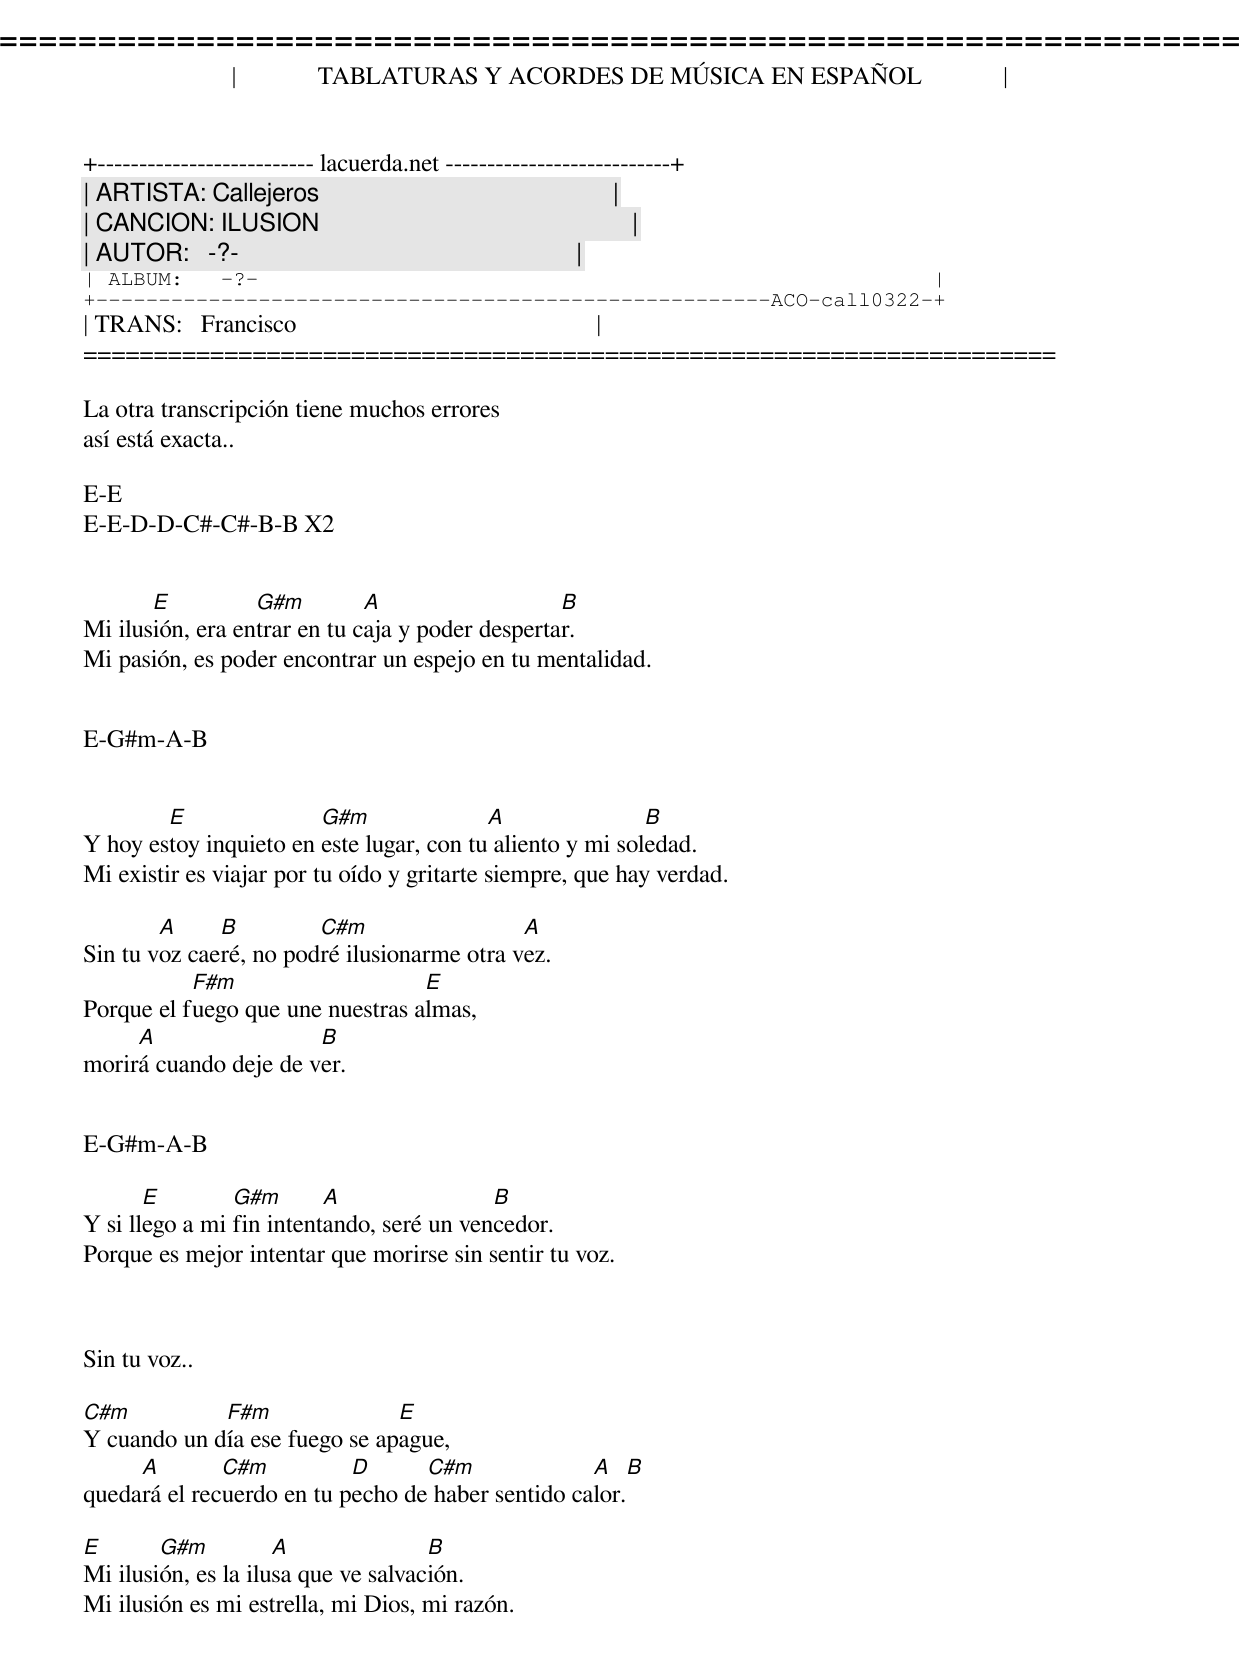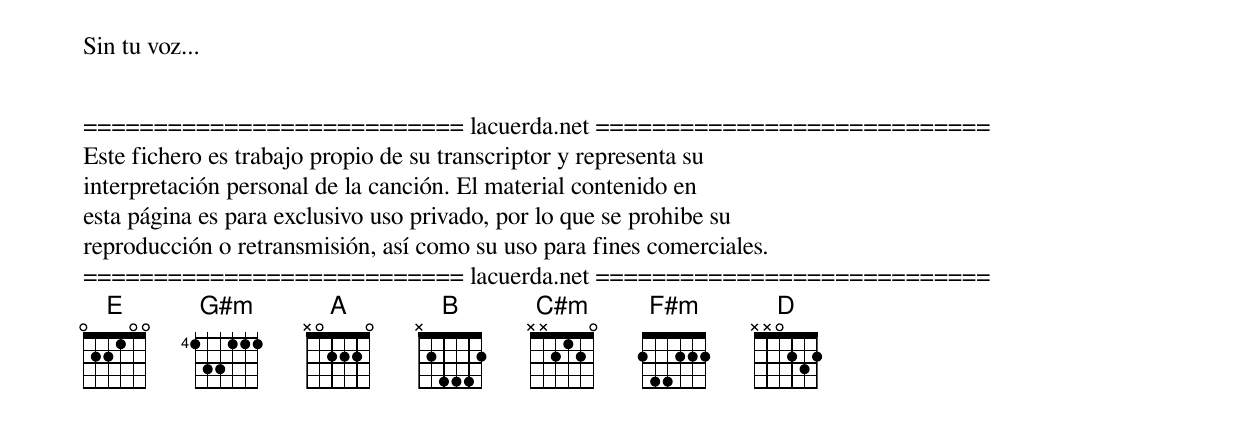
=====================================================================
|             TABLATURAS Y ACORDES DE MÚSICA EN ESPAÑOL             |
+-------------------------- lacuerda.net ---------------------------+
| ARTISTA: Callejeros                                               |
| CANCION: ILUSION                                                  |
| AUTOR:   -?-                                                      |
| ALBUM:   -?-                                                      |
+------------------------------------------------------ACO-call0322-+
| TRANS:   Francisco                                                |
=====================================================================

La otra transcripción tiene muchos errores
así está exacta..

E-E
E-E-D-D-C#-C#-B-B X2


       E          G#m         A                   B
Mi ilusión, era entrar en tu caja y poder despertar.
Mi pasión, es poder encontrar un espejo en tu mentalidad.


E-G#m-A-B


        E               G#m               A                B
Y hoy estoy inquieto en este lugar, con tu aliento y mi soledad.
Mi existir es viajar por tu oído y gritarte siempre, que hay verdad.

        A     B         C#m                  A
Sin tu voz caeré, no podré ilusionarme otra vez.
           F#m                    E
Porque el fuego que une nuestras almas,
     A                 B
morirá cuando deje de ver.


E-G#m-A-B

       E        G#m       A                B
Y si llego a mi fin intentando, seré un vencedor.
Porque es mejor intentar que morirse sin sentir tu voz.



Sin tu voz..

C#m          F#m               E
Y cuando un día ese fuego se apague,
     A        C#m          D      C#m              A    B
quedará el recuerdo en tu pecho de haber sentido calor.

E       G#m          A               B
Mi ilusión, es la ilusa que ve salvación.
Mi ilusión es mi estrella, mi Dios, mi razón.

Sin tu voz...


=========================== lacuerda.net ============================
Este fichero es trabajo propio de su transcriptor y representa su
interpretación personal de la canción. El material contenido en
esta página es para exclusivo uso privado, por lo que se prohibe su
reproducción o retransmisión, así como su uso para fines comerciales.
=========================== lacuerda.net ============================
